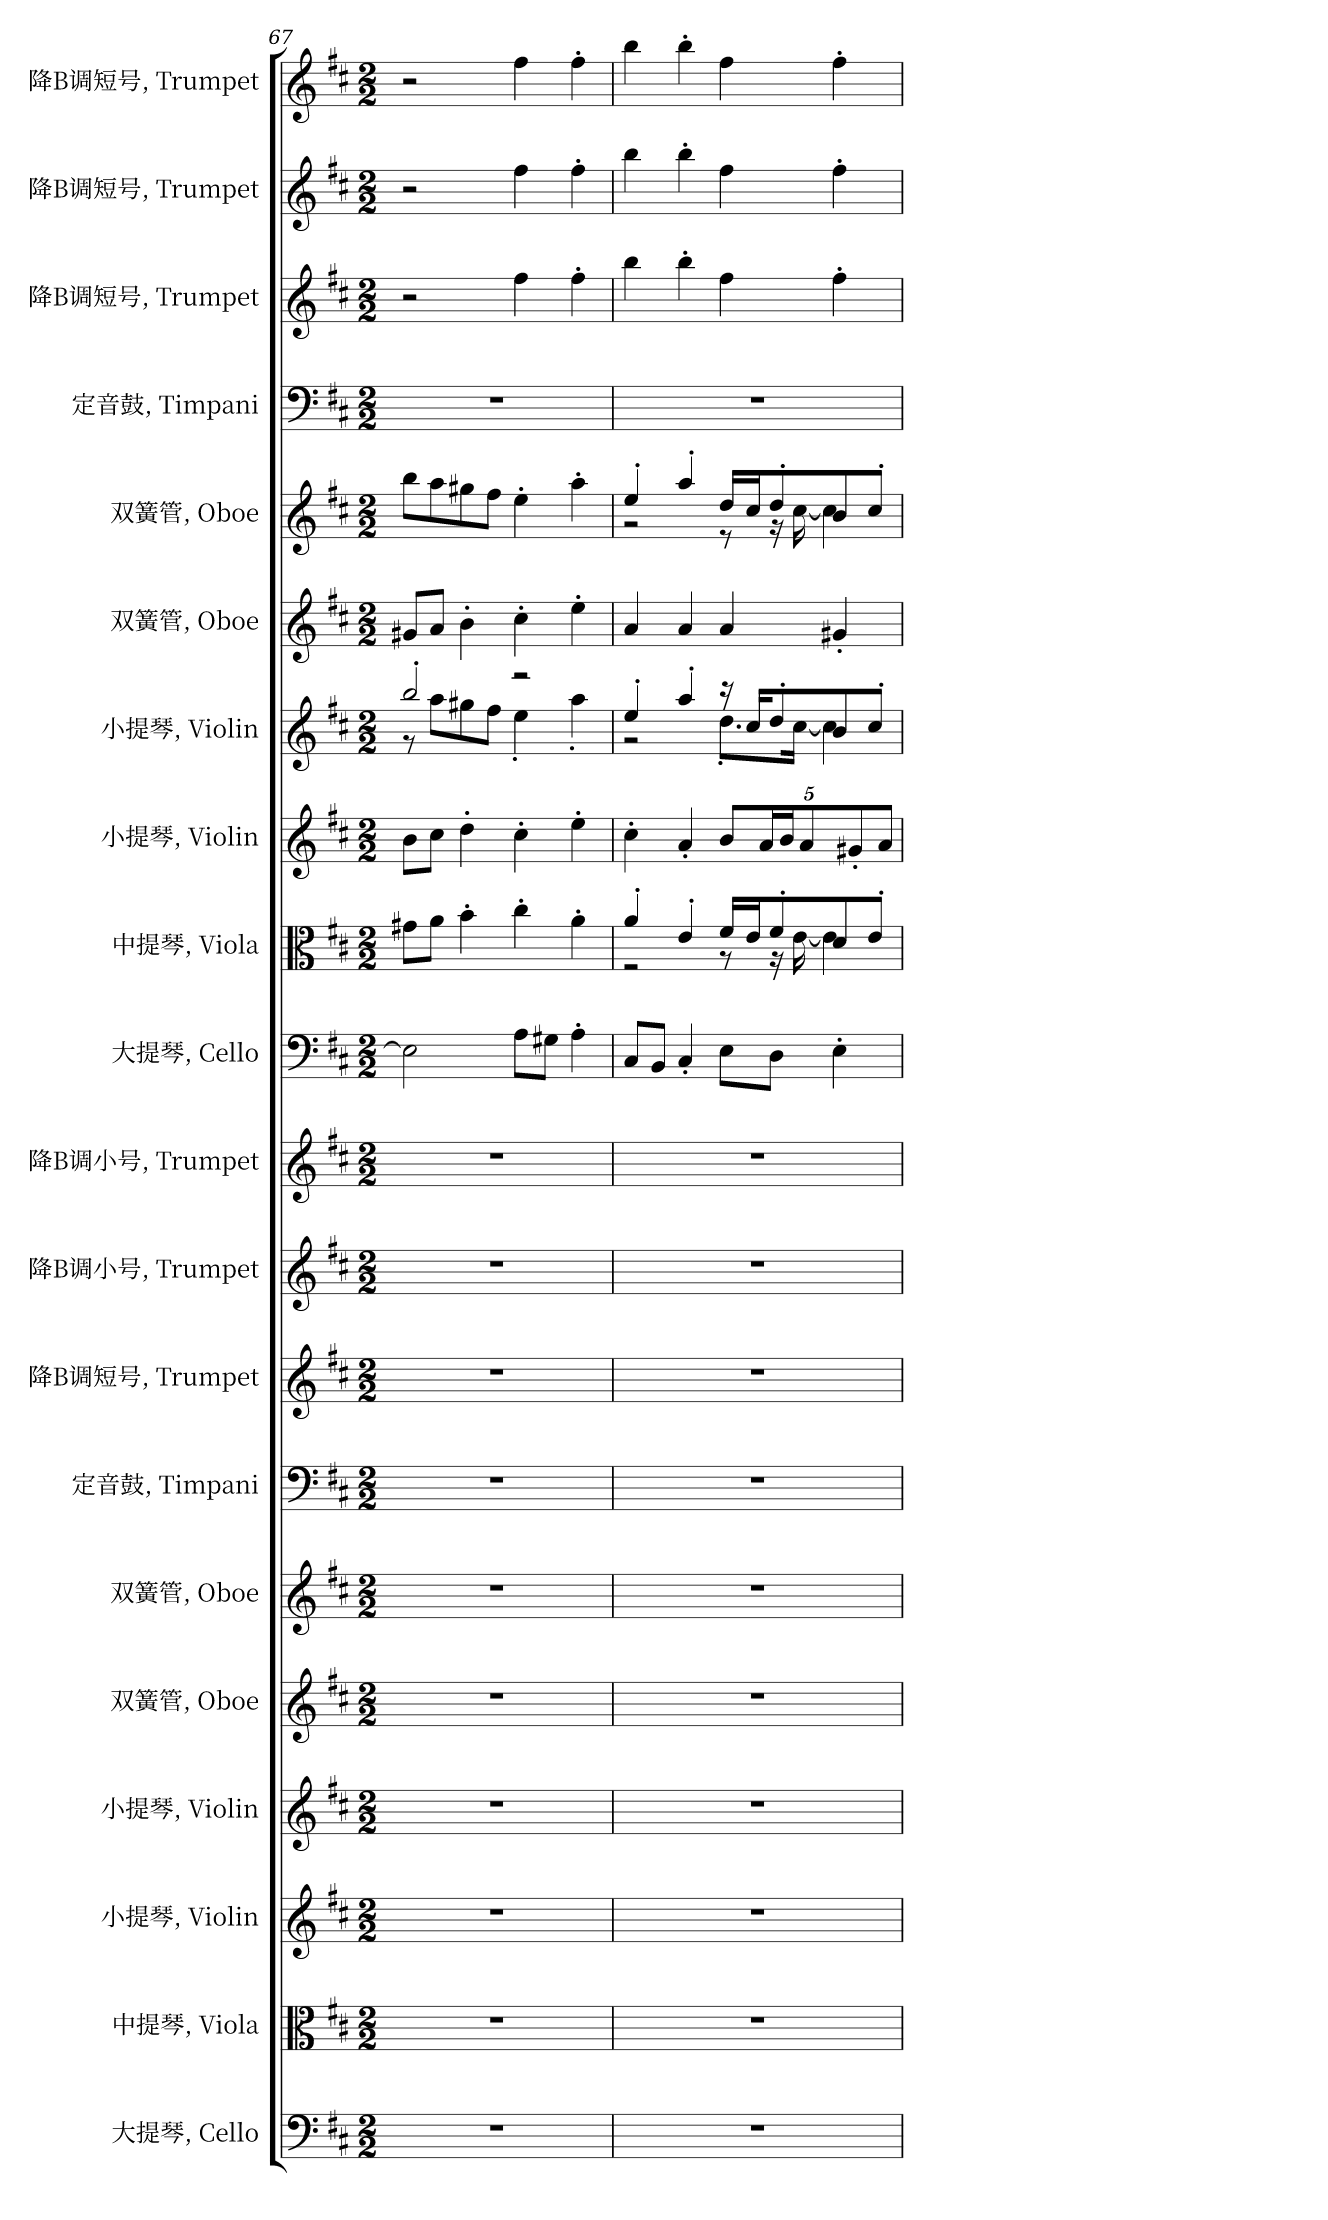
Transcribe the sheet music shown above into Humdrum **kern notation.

**kern	**kern	**kern	**kern	**kern	**kern	**kern	**kern	**kern	**kern	**kern	**kern	**kern	**kern	**kern	**kern	**kern	**kern	**kern	**kern
*part20	*part19	*part18	*part17	*part16	*part15	*part14	*part13	*part12	*part11	*part10	*part9	*part8	*part7	*part6	*part5	*part4	*part3	*part2	*part1
*staff20	*staff19	*staff18	*staff17	*staff16	*staff15	*staff14	*staff13	*staff12	*staff11	*staff10	*staff9	*staff8	*staff7	*staff6	*staff5	*staff4	*staff3	*staff2	*staff1
*I"大提琴, Cello	*I"中提琴, Viola	*I"小提琴, Violin	*I"小提琴, Violin	*I"双簧管, Oboe	*I"双簧管, Oboe	*I"定音鼓, Timpani	*I"降B调短号, Trumpet	*I"降B调小号, Trumpet	*I"降B调小号, Trumpet	*I"大提琴, Cello	*I"中提琴, Viola	*I"小提琴, Violin	*I"小提琴, Violin	*I"双簧管, Oboe	*I"双簧管, Oboe	*I"定音鼓, Timpani	*I"降B调短号, Trumpet	*I"降B调短号, Trumpet	*I"降B调短号, Trumpet
*	*I'Vla.	*I'Vln.	*I'Vln.	*I'Ob.	*I'Ob.	*I'Timp.	*	*I'B♭ Tpt.	*I'B♭ Tpt.	*	*I'Vla.	*I'Vln.	*I'Vln.	*I'Ob.	*I'Ob.	*I'Timp.	*	*	*
*clefF4	*clefC3	*clefG2	*clefG2	*clefG2	*clefG2	*clefF4	*clefG2	*clefG2	*clefG2	*clefF4	*clefC3	*clefG2	*clefG2	*clefG2	*clefG2	*clefF4	*clefG2	*clefG2	*clefG2
*	*	*	*	*	*	*	*ITrd1c2	*ITrd1c2	*ITrd1c2	*	*	*	*	*	*	*	*ITrd1c2	*ITrd1c2	*ITrd1c2
*k[f#c#]	*k[f#c#]	*k[f#c#]	*k[f#c#]	*k[f#c#]	*k[f#c#]	*k[f#c#]	*k[]	*k[]	*k[]	*k[f#c#]	*k[f#c#]	*k[f#c#]	*k[f#c#]	*k[f#c#]	*k[f#c#]	*k[f#c#]	*k[]	*k[]	*k[]
*M2/2	*M2/2	*M2/2	*M2/2	*M2/2	*M2/2	*M2/2	*M2/2	*M2/2	*M2/2	*M2/2	*M2/2	*M2/2	*M2/2	*M2/2	*M2/2	*M2/2	*M2/2	*M2/2	*M2/2
=67	=67	=67	=67	=67	=67	=67	=67	=67	=67	=67	=67	=67	=67	=67	=67	=67	=67	=67	=67
*	*	*	*	*	*	*	*	*	*	*	*	*	*^	*	*	*	*	*	*
1r	1r	1r	1r	1r	1r	1r	1r	1r	1r	2E\]	8g#X\L	8b\L	2bb'/	8r	8g#X/L	8bb\L	1r	2r	2r	2r
.	.	.	.	.	.	.	.	.	.	.	8a\J	8cc#\J	.	8aa\L	8a/J	8aa\	.	.	.	.
.	.	.	.	.	.	.	.	.	.	.	4b'\	4dd'\	.	8gg#X\	4b'\	8gg#X\	.	.	.	.
.	.	.	.	.	.	.	.	.	.	.	.	.	.	8ff#\J	.	8ff#\J	.	.	.	.
.	.	.	.	.	.	.	.	.	.	8A\L	4cc#'\	4cc#'\	2r	4ee'\	4cc#'\	4ee'\	.	4ee\	4ee\	4ee\
.	.	.	.	.	.	.	.	.	.	8G#X\J	.	.	.	.	.	.	.	.	.	.
.	.	.	.	.	.	.	.	.	.	4A'\	4a'\	4ee'\	.	4aa'\	4ee'\	4aa'\	.	4ee'\	4ee'\	4ee'\
=68	=68	=68	=68	=68	=68	=68	=68	=68	=68	=68	=68	=68	=68	=68	=68	=68	=68	=68	=68	=68
*	*	*	*	*	*	*	*	*	*	*	*^	*	*	*	*	*^	*	*	*	*
1r	1r	1r	1r	1r	1r	1r	1r	1r	1r	8C#/L	4a'/	2r	4cc#'\	4ee'/	2r	4a/	4ee'/	2r	1r	4aa\	4aa\	4aa\
.	.	.	.	.	.	.	.	.	.	8BB/J	.	.	.	.	.	.	.	.	.	.	.	.
.	.	.	.	.	.	.	.	.	.	4C#'/	4e'/	.	4a'/	4aa'/	.	4a/	4aa'/	.	.	4aa'\	4aa'\	4aa'\
*	*	*	*	*	*	*	*	*	*	*	*	*	*Xbrackettup	*	*	*	*	*	*	*	*	*
.	.	.	.	.	.	.	.	.	.	8E\L	16f#/LL	8r	10b/L	16r	8.dd'\L	4a/	16dd/LL	8r	.	4ee\	4ee\	4ee\
.	.	.	.	.	.	.	.	.	.	.	16e/J	.	.	16cc#/KL	.	.	16cc#/J	.	.	.	.	.
.	.	.	.	.	.	.	.	.	.	.	.	.	20a/L	.	.	.	.	.	.	.	.	.
.	.	.	.	.	.	.	.	.	.	8D\J	8f#'/	16r	.	8dd'/	.	.	8dd'/	16r	.	.	.	.
.	.	.	.	.	.	.	.	.	.	.	.	.	20b/J	.	.	.	.	.	.	.	.	.
.	.	.	.	.	.	.	.	.	.	.	.	[16e\	.	.	[16cc#\Jk	.	.	[16cc#\	.	.	.	.
.	.	.	.	.	.	.	.	.	.	.	.	.	10a/	.	.	.	.	.	.	.	.	.
.	.	.	.	.	.	.	.	.	.	4E'\	8d/	4e\]	.	8b/	4cc#\]	4g#X'/	8b/	4cc#\]	.	4ee'\	4ee'\	4ee'\
.	.	.	.	.	.	.	.	.	.	.	.	.	10g#X'/	.	.	.	.	.	.	.	.	.
.	.	.	.	.	.	.	.	.	.	.	8e'/J	.	.	8cc#'/J	.	.	8cc#'/J	.	.	.	.	.
.	.	.	.	.	.	.	.	.	.	.	.	.	10a/J	.	.	.	.	.	.	.	.	.
*	*	*	*	*	*	*	*	*	*	*	*v	*v	*	*v	*v	*	*v	*v	*	*	*	*
=	=	=	=	=	=	=	=	=	=	=	=	=	=	=	=	=	=	=	=
*-	*-	*-	*-	*-	*-	*-	*-	*-	*-	*-	*-	*-	*-	*-	*-	*-	*-	*-	*-
